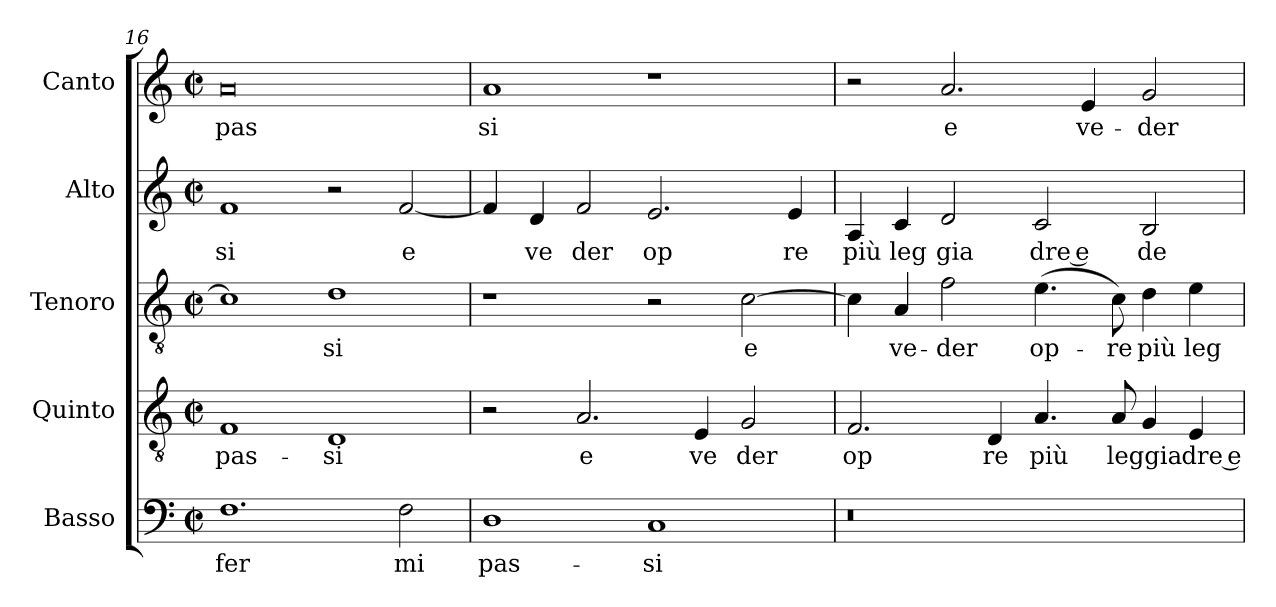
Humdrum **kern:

**kern	**text	**kern	**text	**kern	**text	**kern	**text	**kern	**text
*part5	*part5	*part4	*part4	*part3	*part3	*part2	*part2	*part1	*part1
*staff5	*staff5	*staff4	*staff4	*staff3	*staff3	*staff2	*staff2	*staff1	*staff1
*I"Basso	*	*I"Quinto	*	*I"Tenoro	*	*I"Alto	*	*I"Canto	*
*clefF4	*	*clefGv2	*	*clefGv2	*	*clefG2	*	*clefG2	*
*M2/2	*	*M2/2	*	*M2/2	*	*M2/2	*	*M2/2	*
*met(c|)	*	*met(c|)	*	*met(c|)	*	*met(c|)	*	*met(c|)	*
=16	=16	=16	=16	=16	=16	=16	=16	=16	=16
!	!LO:LY:b:cj	!	!LO:LY:b:cj	!	!	!	!LO:LY:b:cj	!	!LO:LY:b:cj
1.F	fer	1F	pas-	1c]	.	1f	si	0a	pas
!	!	!	!LO:LY:b:cj	!	!LO:LY:b:cj	!	!	!	!
.	.	1D	-si	1d	si	2r	.	.	.
!	!LO:LY:b:cj	!	!	!	!	!	!LO:LY:b:cj	!	!
2F\	mi	.	.	.	.	[>2f/	e	.	.
!!LO:PB:g=z
=17	=17	=17	=17	=17	=17	=17	=17	=17	=17
!	!LO:LY:b:cj	!	!	!	!	!	!	!	!LO:LY:b:cj
1D	pas-	2r	.	1r	.	4f/]	.	1a	si
!	!	!	!	!	!	!	!LO:LY:b:cj	!	!
.	.	.	.	.	.	4d/	ve	.	.
!	!	!	!LO:LY:b:cj	!	!	!	!LO:LY:b:cj	!	!
.	.	2.A/	e	.	.	2f/	der	.	.
!	!LO:LY:b:cj	!	!	!	!	!	!LO:LY:b:cj	!	!
1C	-si	.	.	2r	.	2.e/	op	1r	.
!	!	!	!LO:LY:b:cj	!	!	!	!	!	!
.	.	4E/	ve	.	.	.	.	.	.
!	!	!	!LO:LY:b:cj	!	!LO:LY:b:cj	!	!	!	!
.	.	2G/	der	[>2c\	e	.	.	.	.
!	!	!	!	!	!	!	!LO:LY:b:cj	!	!
.	.	.	.	.	.	4e/	re	.	.
=18	=18	=18	=18	=18	=18	=18	=18	=18	=18
!	!	!	!LO:LY:b:cj	!	!	!	!LO:LY:b:cj	!	!
0r	.	2.F/	op	4c\]	.	4A/	più	2r	.
!	!	!	!	!	!LO:LY:b:cj	!	!LO:LY:b:cj	!	!
.	.	.	.	4A/	ve-	4c/	leg	.	.
!	!	!	!	!	!LO:LY:b:cj	!	!LO:LY:b:cj	!	!LO:LY:b:cj
.	.	.	.	2f\	-der	2d/	gia	2.a/	e
!	!	!	!LO:LY:b:cj	!	!	!	!	!	!
.	.	4D/	re	.	.	.	.	.	.
!	!	!	!LO:LY:b:cj	!	!LO:LY:b:cj	!	!LO:LY:b:rj	!	!
.	.	4.A/	più	(>4.e\	op-	2c/	dre e	.	.
!	!	!	!	!	!	!	!	!	!LO:LY:b:cj
.	.	.	.	.	.	.	.	4e/	ve-
!	!	!	!LO:LY:b	!	!LO:LY:b:cj	!	!	!	!
.	.	8A/	leggia	8c\)	-re	.	.	.	.
!	!	!	!	!	!LO:LY:b:cj	!	!LO:LY:b:cj	!	!LO:LY:b:cj
.	.	4G/	.	4d\	più	2B/	de	2g/	-der
!	!	!	!LO:LY:b:rj	!	!LO:LY:b:cj	!	!	!	!
.	.	4E/	dre e	4e\	leg-	.	.	.	.
=	=	=	=	=	=	=	=	=	=
*-	*-	*-	*-	*-	*-	*-	*-	*-	*-
